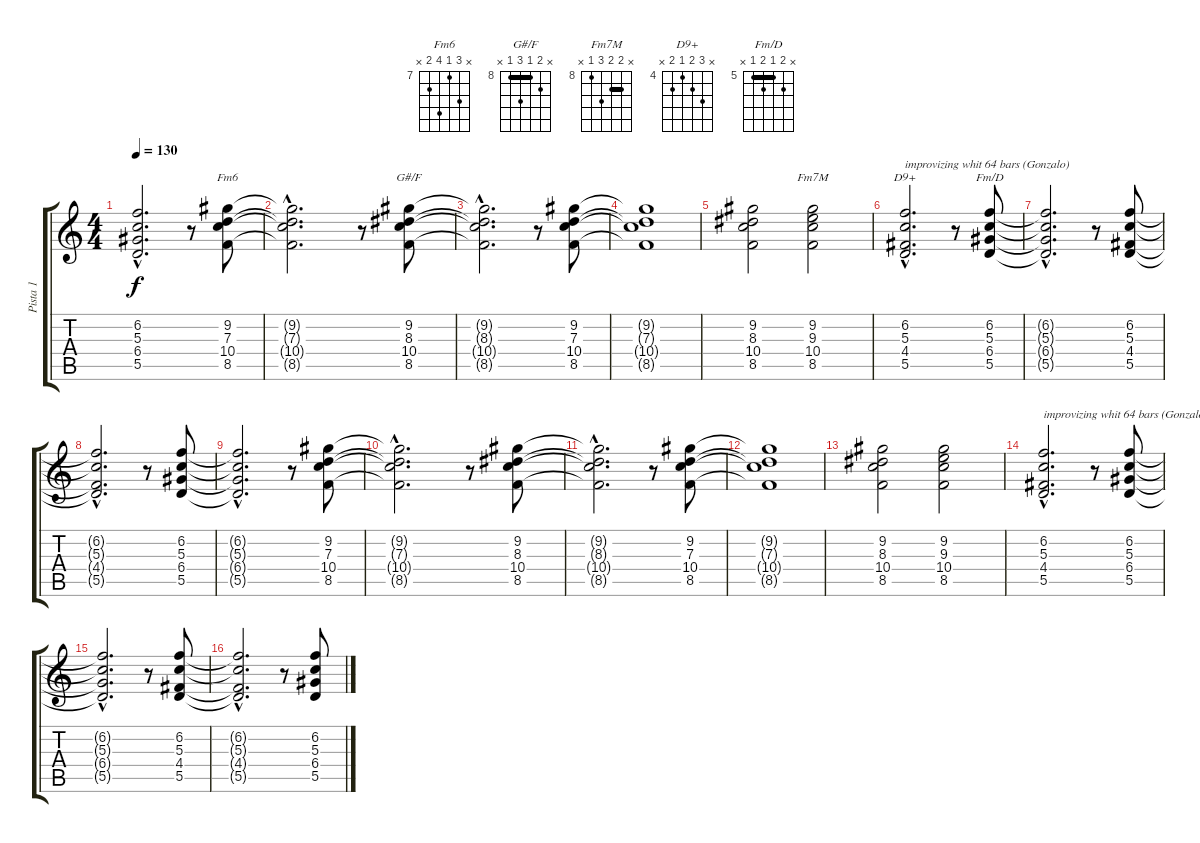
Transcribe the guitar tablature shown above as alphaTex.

\track ("Pista 1" "Pista 1") {instrument electricguitarjazz}
\staff {score tabs}
\tuning (E4 B3 G3 D3 A2 E2) {hide}
\chord ("Fm6" x 9 7 10 8 x) {firstfret 7}
\chord ("G#/F" x 9 8 10 8 x) {firstfret 8 barre 8}
\chord ("Fm7M" x 9 9 10 8 x) {firstfret 8 barre 9}
\chord ("D9+" x 6 5 4 5 x) {firstfret 4}
\chord ("Fm/D" x 6 5 6 5 x) {firstfret 5 barre 5}
\ts (4 4)
\tempo 130
\clef g2
\ks c
(6.2{hac t} 5.3{hac t} 6.4{hac t} 5.5{hac t}).2{d dy f} r.8 (9.2 7.3 10.4 8.5).8{ch "Fm6"} |
(9.2{hac t} 7.3{hac t} 10.4{hac t} 8.5{hac t}).2{d} r.8 (9.2 8.3 10.4 8.5).8{ch "G#/F"} |
(9.2{hac t} 8.3{hac t} 10.4{hac t} 8.5{hac t}).2{d} r.8 (9.2 7.3 10.4 8.5).8 |
(9.2{t} 7.3{t} 10.4{t} 8.5{t}).1 |
(9.2 8.3 10.4 8.5).2 (9.2 9.3 10.4 8.5).2{ch "Fm7M"} |
(6.2{hac} 5.3{hac} 4.4{hac} 5.5{hac}).2{d ch "D9+" txt "improvizing whit 64 bars (Gonzalo)"} r.8 (6.2 5.3 6.4 5.5).8{ch "Fm/D"} |
(6.2{hac t} 5.3{hac t} 6.4{hac t} 5.5{hac t}).2{d} r.8 (6.2 5.3 4.4 5.5).8 |
(6.2{hac t} 5.3{hac t} 4.4{hac t} 5.5{hac t}).2{d} r.8 (6.2 5.3 6.4 5.5).8 |
(6.2{hac t} 5.3{hac t} 6.4{hac t} 5.5{hac t}).2{d} r.8 (9.2 7.3 10.4 8.5).8 |
(9.2{hac t} 7.3{hac t} 10.4{hac t} 8.5{hac t}).2{d} r.8 (9.2 8.3 10.4 8.5).8 |
(9.2{hac t} 8.3{hac t} 10.4{hac t} 8.5{hac t}).2{d} r.8 (9.2 7.3 10.4 8.5).8 |
(9.2{t} 7.3{t} 10.4{t} 8.5{t}).1 |
(9.2 8.3 10.4 8.5).2 (9.2 9.3 10.4 8.5).2 |
(6.2{hac} 5.3{hac} 4.4{hac} 5.5{hac}).2{d txt "improvizing whit 64 bars (Gonzalo)"} r.8 (6.2 5.3 6.4 5.5).8 |
(6.2{hac t} 5.3{hac t} 6.4{hac t} 5.5{hac t}).2{d} r.8 (6.2 5.3 4.4 5.5).8 |
(6.2{hac t} 5.3{hac t} 4.4{hac t} 5.5{hac t}).2{d} r.8 (6.2 5.3 6.4 5.5).8
